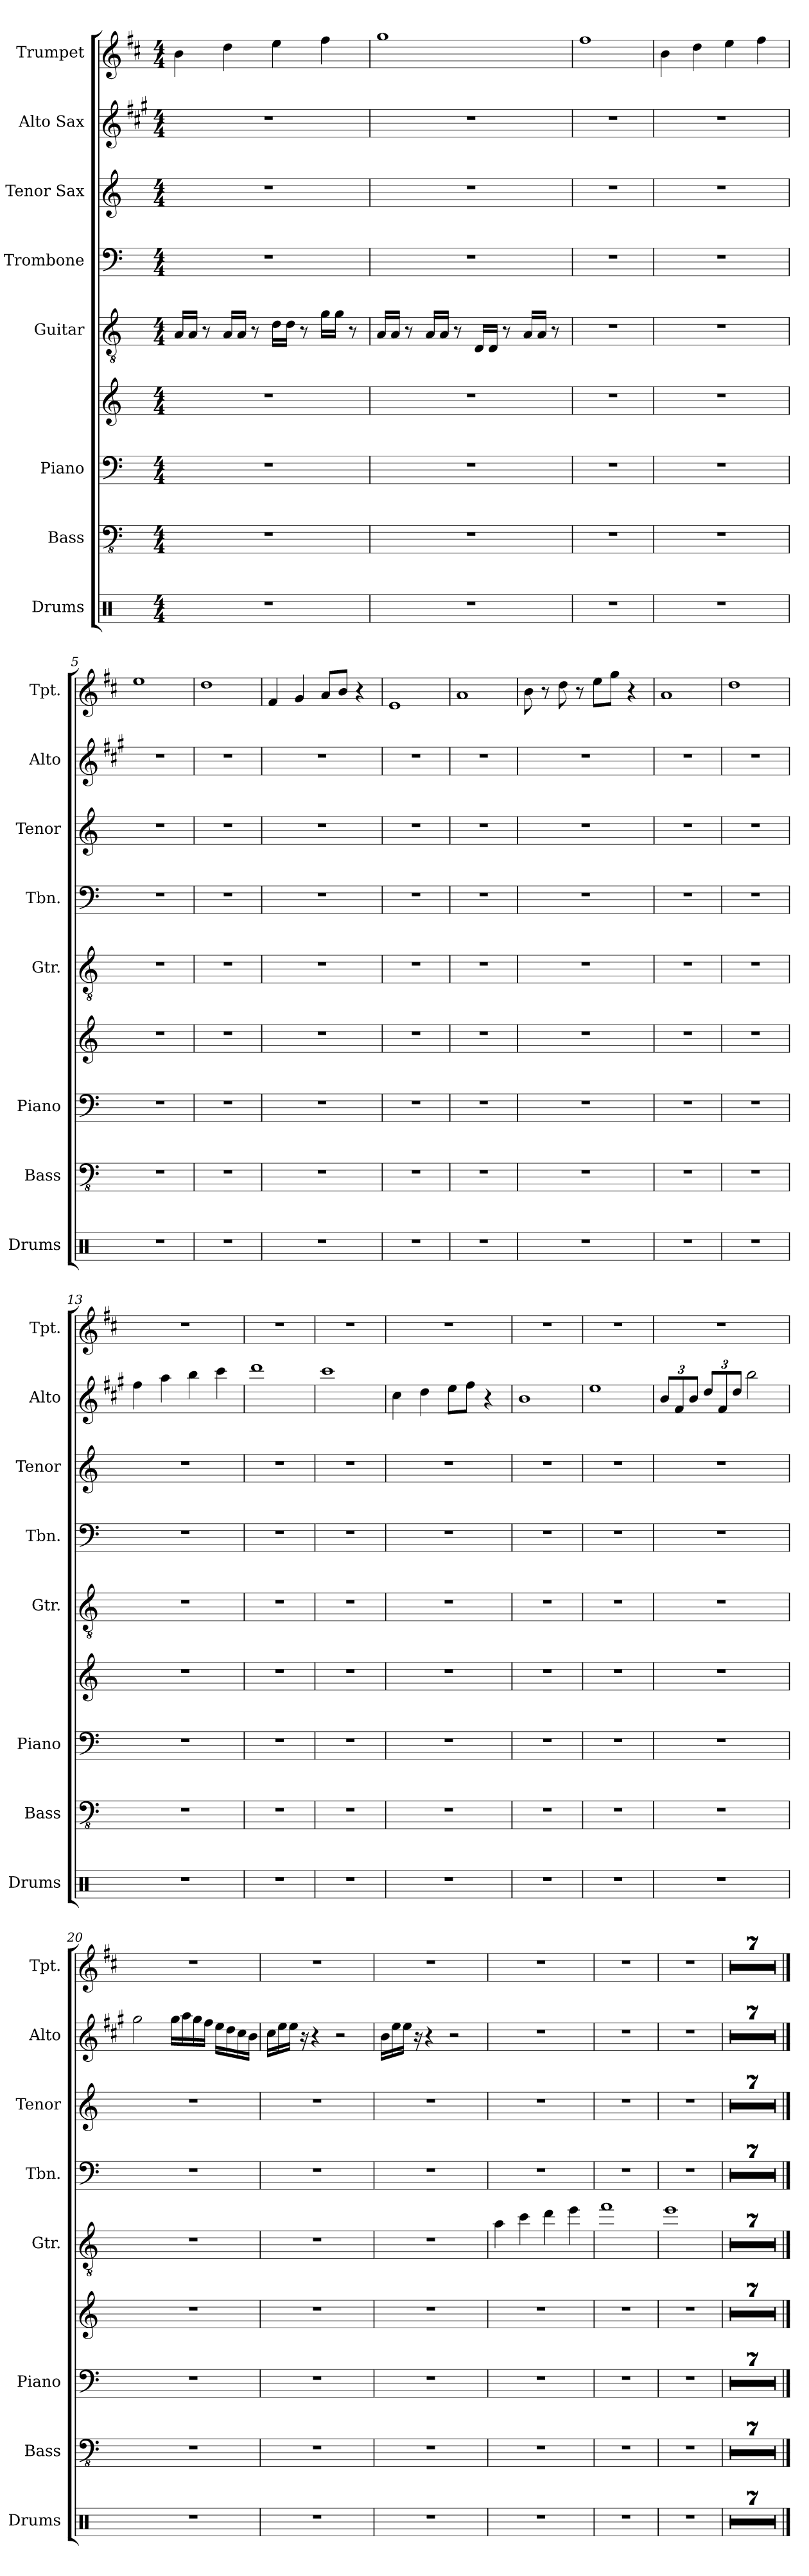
**kern	**kern	**kern	**kern	**kern	**kern	**kern	**kern	**kern
*part8	*part7	*part6	*part6	*part5	*part4	*part3	*part2	*part1
*staff9	*staff8	*staff7	*staff6	*staff5	*staff4	*staff3	*staff2	*staff1
*I"Drums	*I"Bass	*I"Piano	*	*I"Guitar	*I"Trombone	*I"Tenor Sax	*I"Alto Sax	*I"Trumpet
*I'Drums	*I'Bass	*I'Piano	*	*I'Gtr.	*I'Tbn.	*I'Tenor	*I'Alto	*I'Tpt.
*clefX	*clefFv4	*clefF4	*clefG2	*clefGv2	*clefF4	*clefG2	*clefG2	*clefG2
*	*	*	*	*	*	*ITrd8c14	*ITrd5c9	*ITrd1c2
*k[]	*k[]	*k[]	*k[]	*k[]	*k[]	*k[]	*k[]	*k[]
*M4/4	*M4/4	*M4/4	*M4/4	*M4/4	*M4/4	*M4/4	*M4/4	*M4/4
=1	=1	=1	=1	=1	=1	=1	=1	=1
1r	1r	1r	1r	16A/LL	1r	1r	1r	4a\
.	.	.	.	16A/JJ	.	.	.	.
.	.	.	.	8r	.	.	.	.
.	.	.	.	16A/LL	.	.	.	4cc\
.	.	.	.	16A/JJ	.	.	.	.
.	.	.	.	8r	.	.	.	.
.	.	.	.	16d\LL	.	.	.	4dd\
.	.	.	.	16d\JJ	.	.	.	.
.	.	.	.	8r	.	.	.	.
.	.	.	.	16g\LL	.	.	.	4ee\
.	.	.	.	16g\JJ	.	.	.	.
.	.	.	.	8r	.	.	.	.
=2	=2	=2	=2	=2	=2	=2	=2	=2
1r	1r	1r	1r	16A/LL	1r	1r	1r	1ff
.	.	.	.	16A/JJ	.	.	.	.
.	.	.	.	8r	.	.	.	.
.	.	.	.	16A/LL	.	.	.	.
.	.	.	.	16A/JJ	.	.	.	.
.	.	.	.	8r	.	.	.	.
.	.	.	.	16D/LL	.	.	.	.
.	.	.	.	16D/JJ	.	.	.	.
.	.	.	.	8r	.	.	.	.
.	.	.	.	16A/LL	.	.	.	.
.	.	.	.	16A/JJ	.	.	.	.
.	.	.	.	8r	.	.	.	.
=3	=3	=3	=3	=3	=3	=3	=3	=3
1r	1r	1r	1r	1r	1r	1r	1r	1ee
=4	=4	=4	=4	=4	=4	=4	=4	=4
1r	1r	1r	1r	1r	1r	1r	1r	4a\
.	.	.	.	.	.	.	.	4cc\
.	.	.	.	.	.	.	.	4dd\
.	.	.	.	.	.	.	.	4ee\
=5	=5	=5	=5	=5	=5	=5	=5	=5
1r	1r	1r	1r	1r	1r	1r	1r	1dd
=6	=6	=6	=6	=6	=6	=6	=6	=6
1r	1r	1r	1r	1r	1r	1r	1r	1cc
!!LO:PB:g=z
=7	=7	=7	=7	=7	=7	=7	=7	=7
1r	1r	1r	1r	1r	1r	1r	1r	4e/
.	.	.	.	.	.	.	.	4f/
.	.	.	.	.	.	.	.	8g/L
.	.	.	.	.	.	.	.	8a/J
.	.	.	.	.	.	.	.	4r
=8	=8	=8	=8	=8	=8	=8	=8	=8
1r	1r	1r	1r	1r	1r	1r	1r	1d
=9	=9	=9	=9	=9	=9	=9	=9	=9
1r	1r	1r	1r	1r	1r	1r	1r	1g
=10	=10	=10	=10	=10	=10	=10	=10	=10
1r	1r	1r	1r	1r	1r	1r	1r	8a\
.	.	.	.	.	.	.	.	8r
.	.	.	.	.	.	.	.	8cc\
.	.	.	.	.	.	.	.	8r
.	.	.	.	.	.	.	.	8dd\L
.	.	.	.	.	.	.	.	8ff\J
.	.	.	.	.	.	.	.	4r
=11	=11	=11	=11	=11	=11	=11	=11	=11
1r	1r	1r	1r	1r	1r	1r	1r	1g
=12	=12	=12	=12	=12	=12	=12	=12	=12
1r	1r	1r	1r	1r	1r	1r	1r	1cc
=13	=13	=13	=13	=13	=13	=13	=13	=13
1r	1r	1r	1r	1r	1r	1r	4a\	1r
.	.	.	.	.	.	.	4cc\	.
.	.	.	.	.	.	.	4dd\	.
.	.	.	.	.	.	.	4ee\	.
=14	=14	=14	=14	=14	=14	=14	=14	=14
1r	1r	1r	1r	1r	1r	1r	1ff	1r
=15	=15	=15	=15	=15	=15	=15	=15	=15
1r	1r	1r	1r	1r	1r	1r	1ee	1r
=16	=16	=16	=16	=16	=16	=16	=16	=16
1r	1r	1r	1r	1r	1r	1r	4e\	1r
.	.	.	.	.	.	.	4f\	.
.	.	.	.	.	.	.	8g\L	.
.	.	.	.	.	.	.	8a\J	.
.	.	.	.	.	.	.	4r	.
!!LO:PB:g=z
=17	=17	=17	=17	=17	=17	=17	=17	=17
1r	1r	1r	1r	1r	1r	1r	1d	1r
=18	=18	=18	=18	=18	=18	=18	=18	=18
1r	1r	1r	1r	1r	1r	1r	1g	1r
=19	=19	=19	=19	=19	=19	=19	=19	=19
*	*	*	*	*	*	*	*Xbrackettup	*
1r	1r	1r	1r	1r	1r	1r	12d/L	1r
.	.	.	.	.	.	.	12A/	.
.	.	.	.	.	.	.	12d/J	.
.	.	.	.	.	.	.	12f/L	.
.	.	.	.	.	.	.	12A/	.
.	.	.	.	.	.	.	12f/J	.
.	.	.	.	.	.	.	2dd\	.
=20	=20	=20	=20	=20	=20	=20	=20	=20
1r	1r	1r	1r	1r	1r	1r	2b\	1r
.	.	.	.	.	.	.	16b\LL	.
.	.	.	.	.	.	.	16cc\	.
.	.	.	.	.	.	.	16b\	.
.	.	.	.	.	.	.	16a\JJ	.
.	.	.	.	.	.	.	16g\LL	.
.	.	.	.	.	.	.	16f\	.
.	.	.	.	.	.	.	16e\	.
.	.	.	.	.	.	.	16d\JJ	.
=21	=21	=21	=21	=21	=21	=21	=21	=21
1r	1r	1r	1r	1r	1r	1r	16e\LL	1r
.	.	.	.	.	.	.	16g\	.
.	.	.	.	.	.	.	16g\JJ	.
.	.	.	.	.	.	.	16r	.
.	.	.	.	.	.	.	4r	.
.	.	.	.	.	.	.	2r	.
=22	=22	=22	=22	=22	=22	=22	=22	=22
1r	1r	1r	1r	1r	1r	1r	16d\LL	1r
.	.	.	.	.	.	.	16g\	.
.	.	.	.	.	.	.	16g\JJ	.
.	.	.	.	.	.	.	16r	.
.	.	.	.	.	.	.	4r	.
.	.	.	.	.	.	.	2r	.
!!LO:PB:g=z
=23	=23	=23	=23	=23	=23	=23	=23	=23
1r	1r	1r	1r	4a\	1r	1r	1r	1r
.	.	.	.	4cc\	.	.	.	.
.	.	.	.	4dd\	.	.	.	.
.	.	.	.	4ee\	.	.	.	.
=24	=24	=24	=24	=24	=24	=24	=24	=24
1r	1r	1r	1r	1ff	1r	1r	1r	1r
=25	=25	=25	=25	=25	=25	=25	=25	=25
1r	1r	1r	1r	1ee	1r	1r	1r	1r
=26	=26	=26	=26	=26	=26	=26	=26	=26
1r	1r	1r	1r	1r	1r	1r	1r	1r
=27	=27	=27	=27	=27	=27	=27	=27	=27
1r	1r	1r	1r	1r	1r	1r	1r	1r
=28	=28	=28	=28	=28	=28	=28	=28	=28
1r	1r	1r	1r	1r	1r	1r	1r	1r
=29	=29	=29	=29	=29	=29	=29	=29	=29
1r	1r	1r	1r	1r	1r	1r	1r	1r
=30	=30	=30	=30	=30	=30	=30	=30	=30
1r	1r	1r	1r	1r	1r	1r	1r	1r
=31	=31	=31	=31	=31	=31	=31	=31	=31
1r	1r	1r	1r	1r	1r	1r	1r	1r
=32	=32	=32	=32	=32	=32	=32	=32	=32
1r	1r	1r	1r	1r	1r	1r	1r	1r
==	==	==	==	==	==	==	==	==
*-	*-	*-	*-	*-	*-	*-	*-	*-
